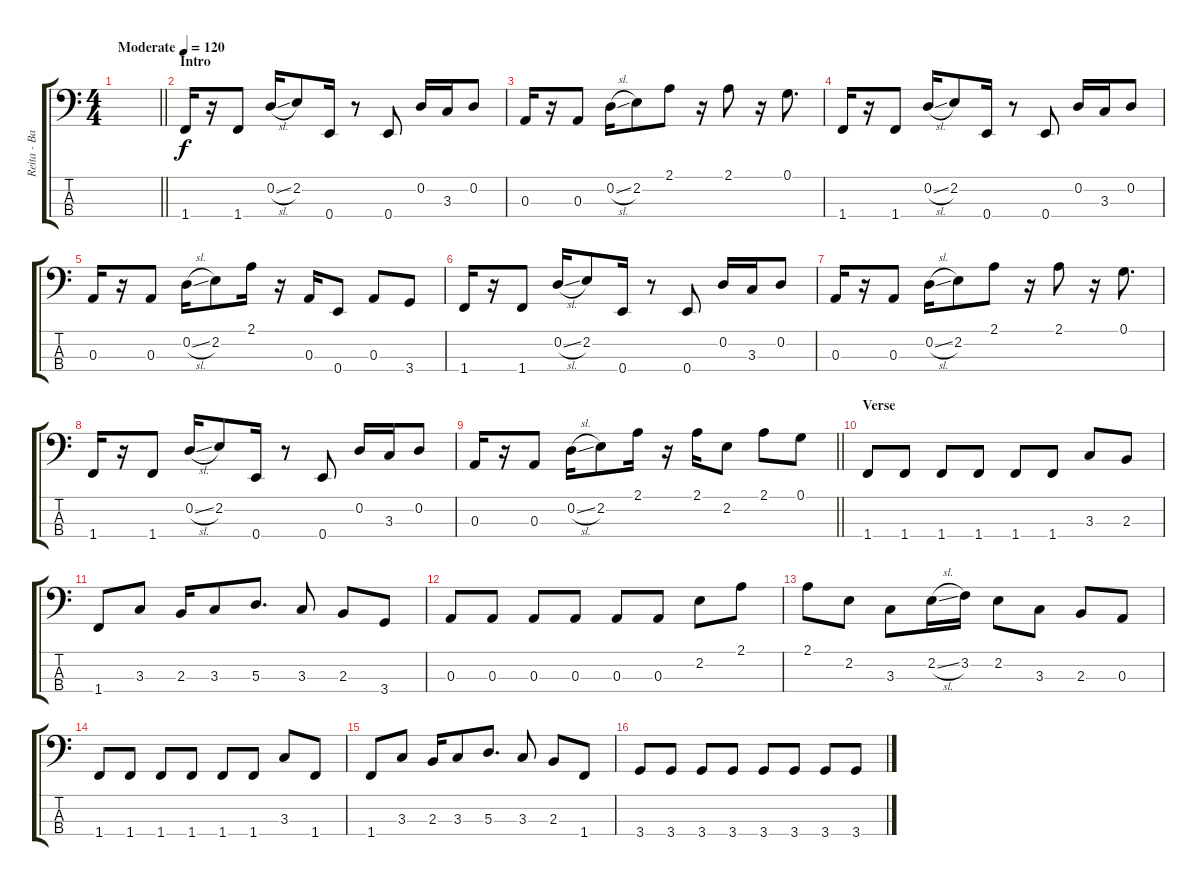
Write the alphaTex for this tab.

\track ("Reita - Bass" "Reita - Ba") {instrument electricbasspick}
\staff {score tabs}
\tuning (G2 D2 A1 E1) {hide}
\ts (4 4)
\tempo (120 "Moderate")
\clef f4
\barLineRight lightlight
\ks c
|
\section ("" "Intro")
1.4.16 r.16 1.4.8 0.2{sl}.16 2.2.8 0.4.16 r.8 0.4.8 0.2.16 3.3.16 0.2.8 |
0.3.16 r.16 0.3.8 0.2{sl}.16 2.2.8 2.1.8 r.16 2.1.8 r.16 0.1.8{d} |
1.4.16 r.16 1.4.8 0.2{sl}.16 2.2.8 0.4.16 r.8 0.4.8 0.2.16 3.3.16 0.2.8 |
0.3.16 r.16 0.3.8 0.2{sl}.16 2.2.8 2.1.16 r.16 0.3.16 0.4.8 0.3.8 3.4.8 |
1.4.16 r.16 1.4.8 0.2{sl}.16 2.2.8 0.4.16 r.8 0.4.8 0.2.16 3.3.16 0.2.8 |
0.3.16 r.16 0.3.8 0.2{sl}.16 2.2.8 2.1.8 r.16 2.1.8 r.16 0.1.8{d} |
1.4.16 r.16 1.4.8 0.2{sl}.16 2.2.8 0.4.16 r.8 0.4.8 0.2.16 3.3.16 0.2.8 |
\barLineRight lightlight
0.3.16 r.16 0.3.8 0.2{sl}.16 2.2.8 2.1.16 r.16 2.1.16 2.2.8 2.1.8 0.1.8 |
\section ("" "Verse")
1.4.8 1.4.8 1.4.8 1.4.8 1.4.8 1.4.8 3.3.8 2.3.8 |
1.4.8 3.3.8 2.3.16 3.3.8 5.3.8{d} 3.3.8 2.3.8 3.4.8 |
0.3.8 0.3.8 0.3.8 0.3.8 0.3.8 0.3.8 2.2.8 2.1.8 |
2.1.8 2.2.8 3.3.8 2.2{sl}.16 3.2.16 2.2.8 3.3.8 2.3.8 0.3.8 |
1.4.8 1.4.8 1.4.8 1.4.8 1.4.8 1.4.8 3.3.8 1.4.8 |
1.4.8 3.3.8 2.3.16 3.3.8 5.3.8{d} 3.3.8 2.3.8 1.4.8 |
3.4.8 3.4.8 3.4.8 3.4.8 3.4.8 3.4.8 3.4.8 3.4.8
